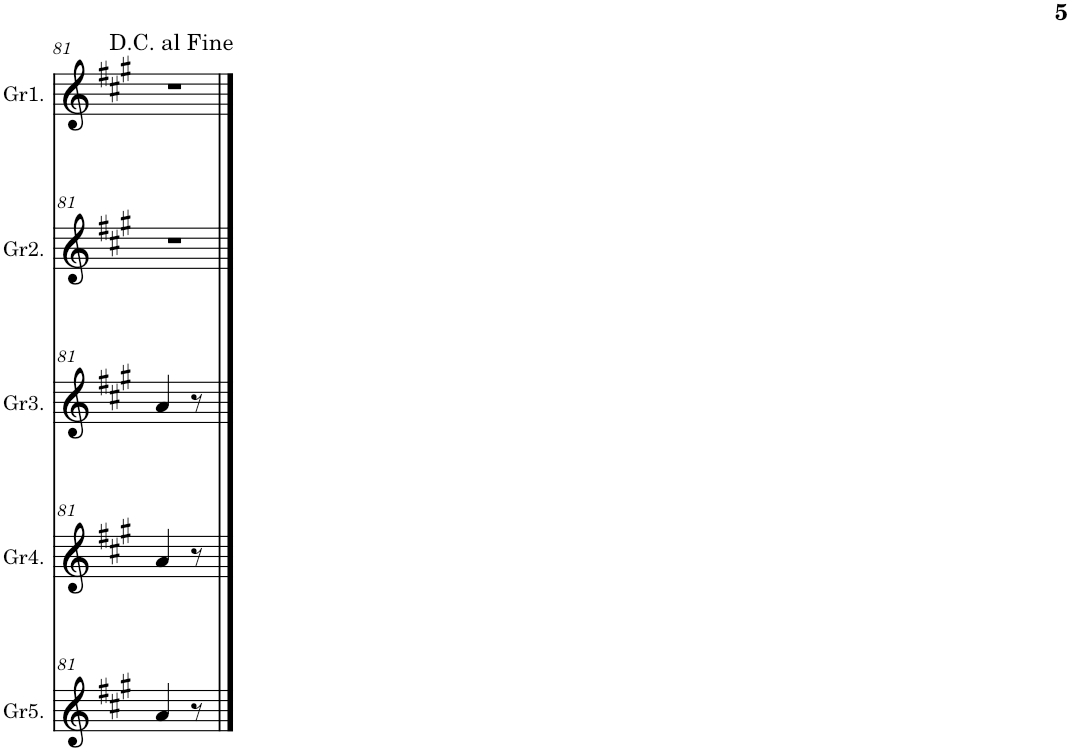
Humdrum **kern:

**kern	**kern	**kern	**kern	**kern
*part5	*part4	*part3	*part2	*part1
*staff5	*staff4	*staff3	*staff2	*staff1
*I"Gralla5	*I"Gralla4	*I"Gralla3	*I"Gralla2	*I"Gralla1
*I'Gr5.	*I'Gr4.	*I'Gr3.	*I'Gr2.	*I'Gr1.
!!LO:PB:g=z
*clefG2	*clefG2	*clefG2	*clefG2	*clefG2
*ITrd1c2	*	*	*	*ITrd-7c-12
*k[f#c#g#]	*k[f#c#g#]	*k[f#c#g#]	*k[f#c#g#]	*k[f#c#g#]
*M3/8	*M3/8	*M3/8	*M3/8	*M3/8
=81	=81	=81	=81	=81
4a/	4a/	4a/	4.r	4.r
8r	8r	8r	.	.
==	==	==	==	==
*-	*-	*-	*-	*-
